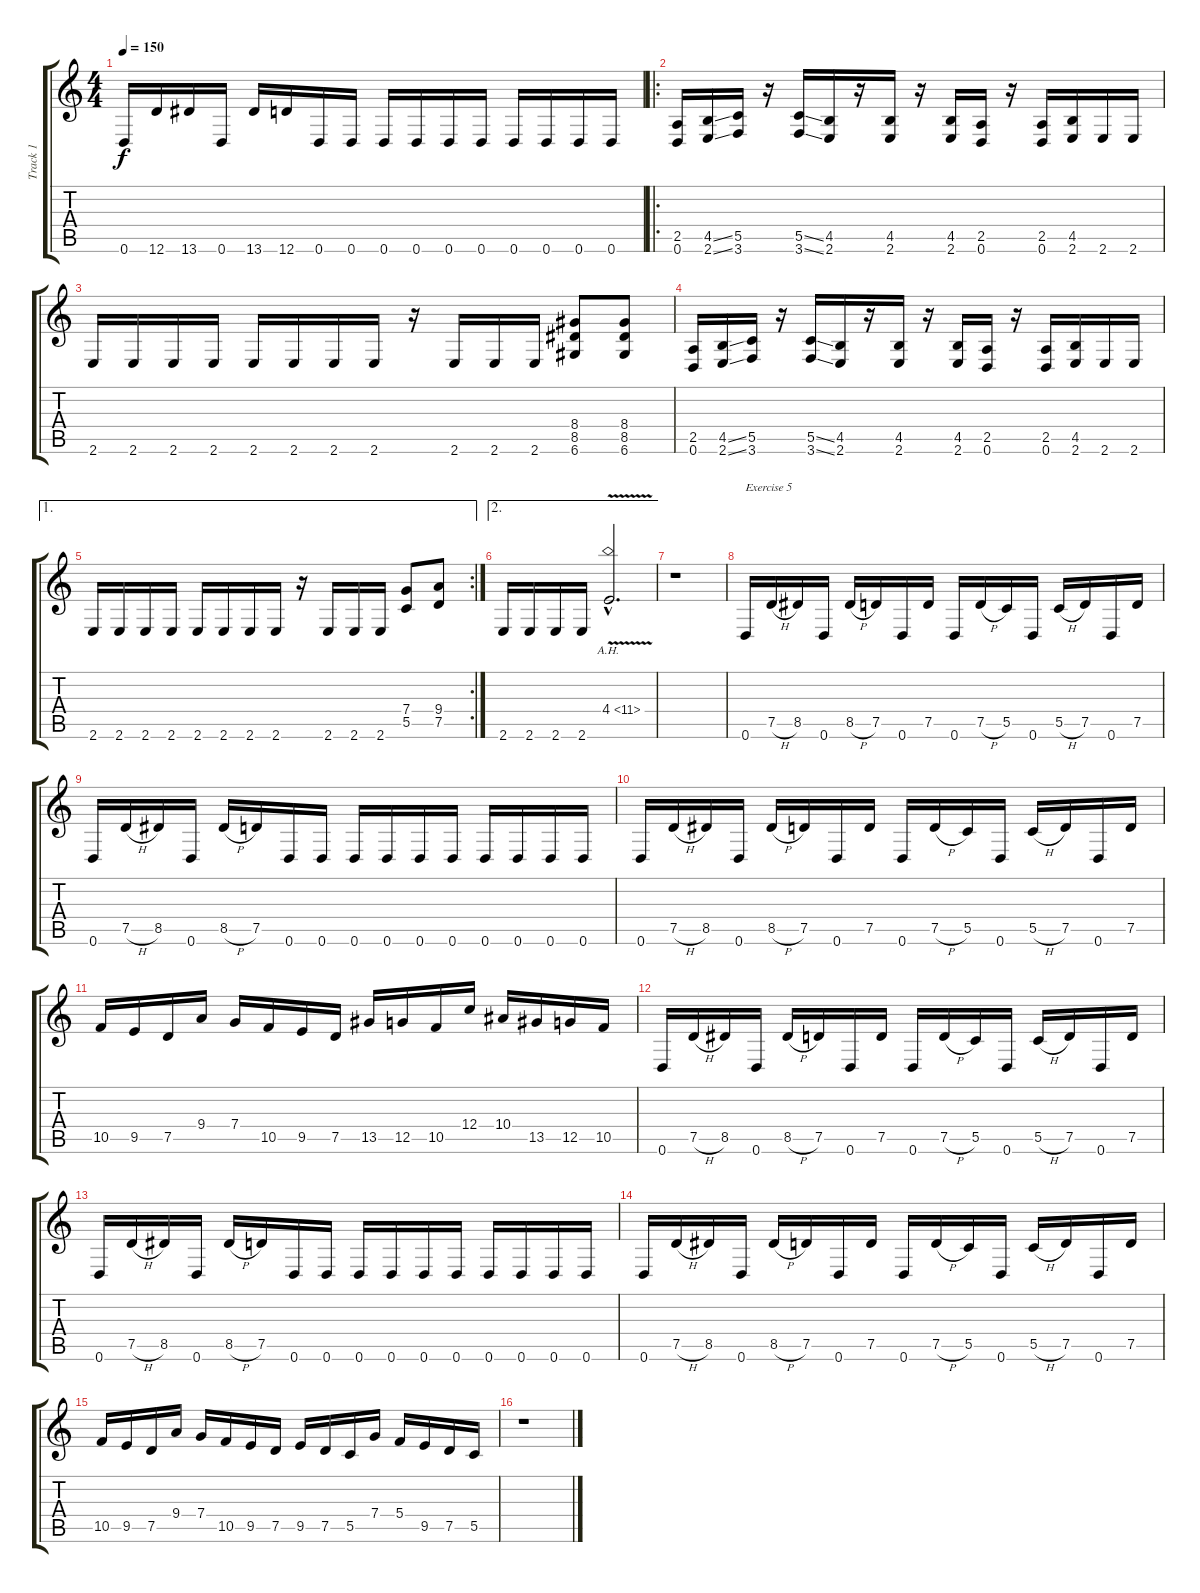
\track ("Track 1" "Track 1") {instrument distortionguitar}
\staff {score tabs}
\tuning (D4 A3 F3 C3 G2 D2) {hide}
\ts (4 4)
\tempo 150
\clef g2
\ks c
0.6.16{dy f} 12.6.16 13.6.16 0.6.16 13.6.16 12.6.16 0.6.16 0.6.16 0.6.16 0.6.16 0.6.16 0.6.16 0.6.16 0.6.16 0.6.16 0.6.16 |
\ro
(2.5 0.6).16 (4.5{ss} 2.6{ss}).16 (5.5 3.6).16 r.16 (5.5{ss} 3.6{ss}).16 (4.5 2.6).16 r.16 (4.5 2.6).16 r.16 (4.5 2.6).16 (2.5 0.6).16 r.16 (2.5 0.6).16 (4.5 2.6).16 2.6.16 2.6.16 |
2.6.16 2.6.16 2.6.16 2.6.16 2.6.16 2.6.16 2.6.16 2.6.16 r.16 2.6.16 2.6.16 2.6.16 (8.4 8.5 6.6).8 (8.4 8.5 6.6).8 |
(2.5 0.6).16 (4.5{ss} 2.6{ss}).16 (5.5 3.6).16 r.16 (5.5{ss} 3.6{ss}).16 (4.5 2.6).16 r.16 (4.5 2.6).16 r.16 (4.5 2.6).16 (2.5 0.6).16 r.16 (2.5 0.6).16 (4.5 2.6).16 2.6.16 2.6.16 |
\ae 1
\rc 2
2.6.16 2.6.16 2.6.16 2.6.16 2.6.16 2.6.16 2.6.16 2.6.16 r.16 2.6.16 2.6.16 2.6.16 (7.4 5.5).8 (9.4 7.5).8 |
\ae 2
2.6.16 2.6.16 2.6.16 2.6.16 4.4{ah 7 v hac}.2{d} |
r.1 |
0.6.16{txt "Exercise 5"} 7.5{h}.16 8.5.16 0.6.16 8.5{h}.16 7.5.16 0.6.16 7.5.16 0.6.16 7.5{h}.16 5.5.16 0.6.16 5.5{h}.16 7.5.16 0.6.16 7.5.16 |
0.6.16 7.5{h}.16 8.5.16 0.6.16 8.5{h}.16 7.5.16 0.6.16 0.6.16 0.6.16 0.6.16 0.6.16 0.6.16 0.6.16 0.6.16 0.6.16 0.6.16 |
0.6.16 7.5{h}.16 8.5.16 0.6.16 8.5{h}.16 7.5.16 0.6.16 7.5.16 0.6.16 7.5{h}.16 5.5.16 0.6.16 5.5{h}.16 7.5.16 0.6.16 7.5.16 |
10.5.16 9.5.16 7.5.16 9.4.16 7.4.16 10.5.16 9.5.16 7.5.16 13.5.16 12.5.16 10.5.16 12.4.16 10.4.16 13.5.16 12.5.16 10.5.16 |
0.6.16 7.5{h}.16 8.5.16 0.6.16 8.5{h}.16 7.5.16 0.6.16 7.5.16 0.6.16 7.5{h}.16 5.5.16 0.6.16 5.5{h}.16 7.5.16 0.6.16 7.5.16 |
0.6.16 7.5{h}.16 8.5.16 0.6.16 8.5{h}.16 7.5.16 0.6.16 0.6.16 0.6.16 0.6.16 0.6.16 0.6.16 0.6.16 0.6.16 0.6.16 0.6.16 |
0.6.16 7.5{h}.16 8.5.16 0.6.16 8.5{h}.16 7.5.16 0.6.16 7.5.16 0.6.16 7.5{h}.16 5.5.16 0.6.16 5.5{h}.16 7.5.16 0.6.16 7.5.16 |
10.5.16 9.5.16 7.5.16 9.4.16 7.4.16 10.5.16 9.5.16 7.5.16 9.5.16 7.5.16 5.5.16 7.4.16 5.4.16 9.5.16 7.5.16 5.5.16 |
r.1
